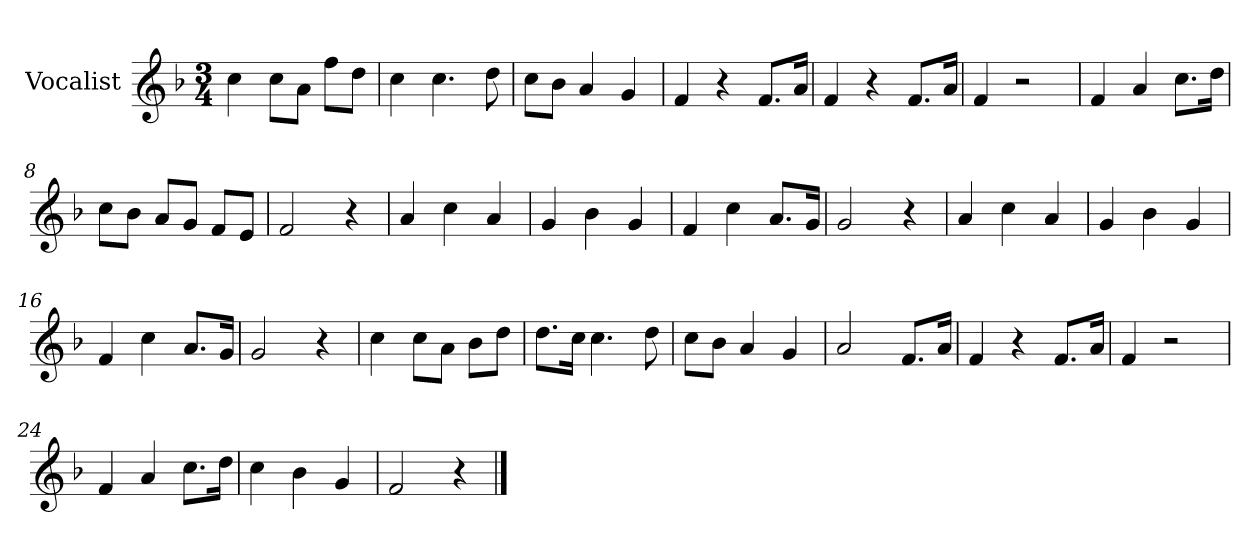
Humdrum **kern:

**kern
*part1
*staff1
*I"Vocalist
*k[b-]
*F:
*M3/4
=1
4cc
8ccL
8aJ
8ffL
8ddJ
=2
4cc
4.cc
8dd
=3
8ccL
8b-J
4a
4g
=4
4f
4r
8.fL
16aJk
=5
4f
4r
8.fL
16aJk
=6
4f
2r
=7
4f
4a
8.ccL
16ddJk
=8
8ccL
8b-J
8aL
8gJ
8fL
8eJ
=9
2f
4r
=10
4a
4cc
4a
=11
4g
4b-
4g
=12
4f
4cc
8.aL
16gJk
=13
2g
4r
=14
4a
4cc
4a
=15
4g
4b-
4g
=16
4f
4cc
8.aL
16gJk
=17
2g
4r
=18
4cc
8ccL
8aJ
8b-L
8ddJ
=19
8.ddL
16ccJk
4.cc
8dd
=20
8ccL
8b-J
4a
4g
=21
2a
8.fL
16aJk
=22
4f
4r
8.fL
16aJk
=23
4f
2r
=24
4f
4a
8.ccL
16ddJk
=25
4cc
4b-
4g
=26
2f
4r
==
*-
